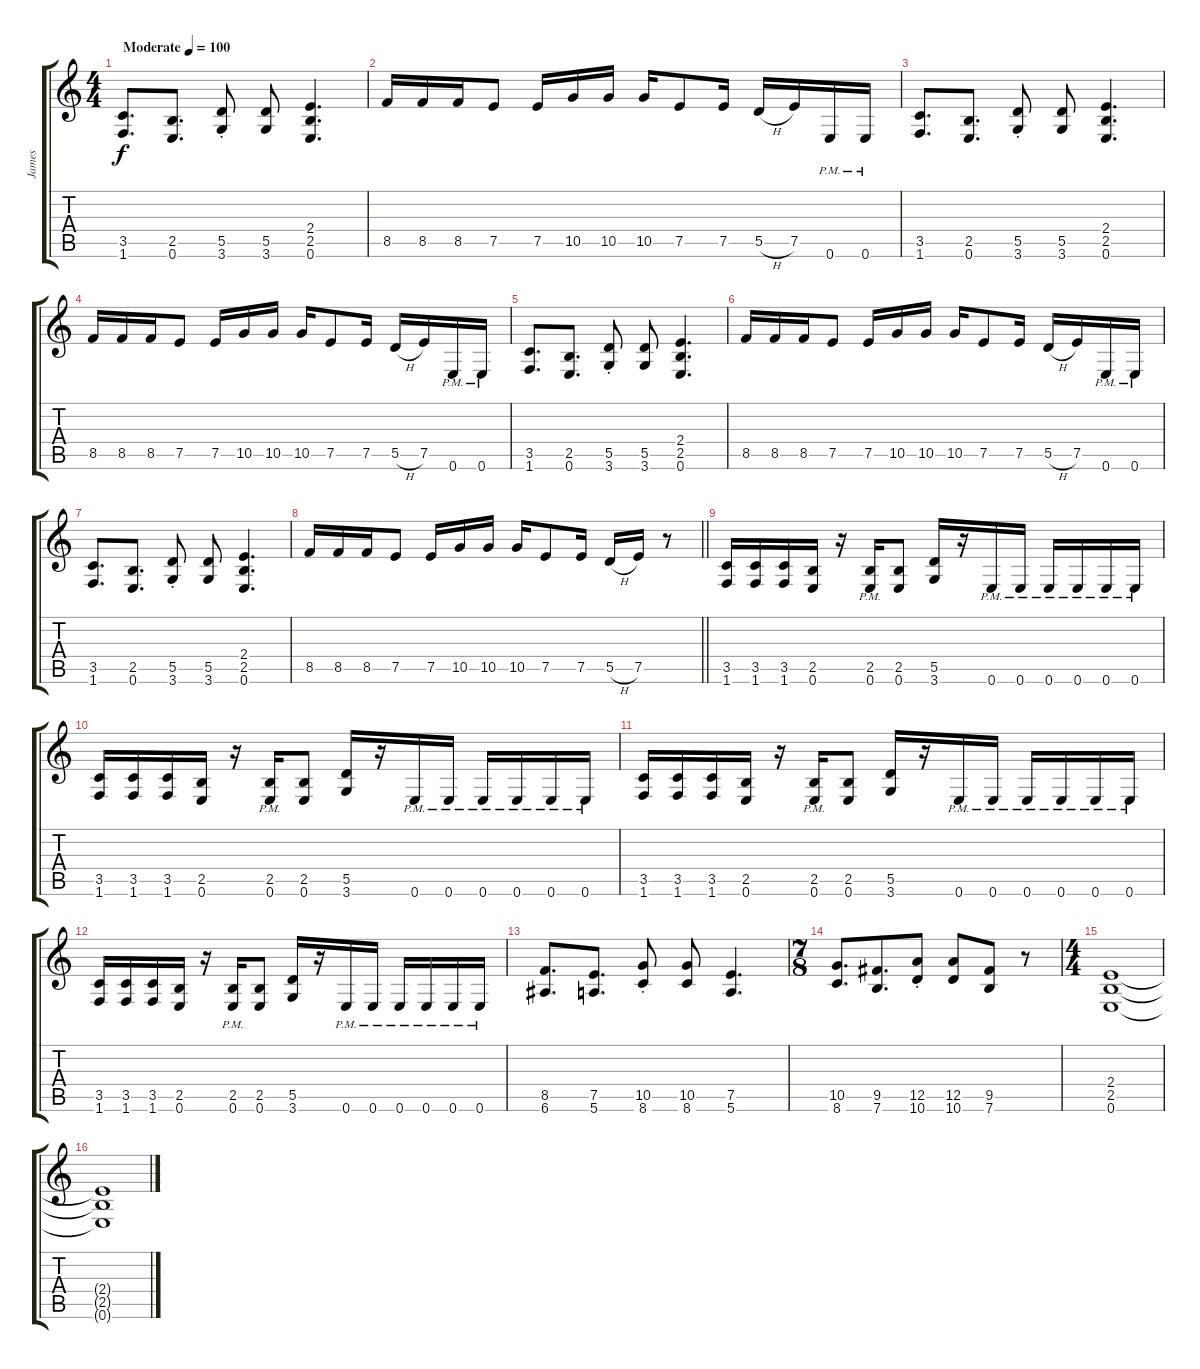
\track ("James" "James") {instrument distortionguitar}
\staff {score tabs}
\tuning (E4 B3 G3 D3 A2 E2) {hide}
\ts (4 4)
\tempo (100 "Moderate")
\clef g2
\ks c
(3.5 1.6).8{d dy f instrument distortionguitar} (2.5 0.6).8{d} (5.5{st} 3.6{st}).8 (5.5 3.6).8 (2.4 2.5 0.6).4{d} |
8.5.16 8.5.16 8.5.16 7.5.8 7.5.16 10.5.16 10.5.16 10.5.16 7.5.8 7.5.16 5.5{h}.16 7.5.16 0.6{pm}.16 0.6{pm}.16 |
(3.5 1.6).8{d} (2.5 0.6).8{d} (5.5{st} 3.6{st}).8 (5.5 3.6).8 (2.4 2.5 0.6).4{d} |
8.5.16 8.5.16 8.5.16 7.5.8 7.5.16 10.5.16 10.5.16 10.5.16 7.5.8 7.5.16 5.5{h}.16 7.5.16 0.6{pm}.16 0.6{pm}.16 |
(3.5 1.6).8{d} (2.5 0.6).8{d} (5.5{st} 3.6{st}).8 (5.5 3.6).8 (2.4 2.5 0.6).4{d} |
8.5.16 8.5.16 8.5.16 7.5.8 7.5.16 10.5.16 10.5.16 10.5.16 7.5.8 7.5.16 5.5{h}.16 7.5.16 0.6{pm}.16 0.6{pm}.16 |
(3.5 1.6).8{d} (2.5 0.6).8{d} (5.5{st} 3.6{st}).8 (5.5 3.6).8 (2.4 2.5 0.6).4{d} |
\barLineRight lightlight
8.5.16 8.5.16 8.5.16 7.5.8 7.5.16 10.5.16 10.5.16 10.5.16 7.5.8 7.5.16 5.5{h}.16 7.5.16 r.8 |
\section ("" "")
(3.5 1.6).16 (3.5 1.6).16 (3.5 1.6).16 (2.5 0.6).16 r.16 (2.5{pm} 0.6{pm}).16 (2.5 0.6).8 (5.5 3.6).16 r.16 0.6{pm}.16 0.6{pm}.16 0.6{pm}.16 0.6{pm}.16 0.6{pm}.16 0.6{pm}.16 |
(3.5 1.6).16 (3.5 1.6).16 (3.5 1.6).16 (2.5 0.6).16 r.16 (2.5{pm} 0.6{pm}).16 (2.5 0.6).8 (5.5 3.6).16 r.16 0.6{pm}.16 0.6{pm}.16 0.6{pm}.16 0.6{pm}.16 0.6{pm}.16 0.6{pm}.16 |
(3.5 1.6).16 (3.5 1.6).16 (3.5 1.6).16 (2.5 0.6).16 r.16 (2.5{pm} 0.6{pm}).16 (2.5 0.6).8 (5.5 3.6).16 r.16 0.6{pm}.16 0.6{pm}.16 0.6{pm}.16 0.6{pm}.16 0.6{pm}.16 0.6{pm}.16 |
(3.5 1.6).16 (3.5 1.6).16 (3.5 1.6).16 (2.5 0.6).16 r.16 (2.5{pm} 0.6{pm}).16 (2.5 0.6).8 (5.5 3.6).16 r.16 0.6{pm}.16 0.6{pm}.16 0.6{pm}.16 0.6{pm}.16 0.6{pm}.16 0.6{pm}.16 |
(8.5 6.6).8{d} (7.5 5.6).8{d} (10.5{st} 8.6{st}).8 (10.5 8.6).8 (7.5 5.6).4{d} |
\ts (7 8)
(10.5 8.6).8{d} (9.5 7.6).8{d} (12.5{st} 10.6{st}).8 (12.5 10.6).8 (9.5 7.6).8 r.8 |
\ts (4 4)
(2.4 2.5 0.6).1 |
(2.4{t} 2.5{t} 0.6{t}).1
